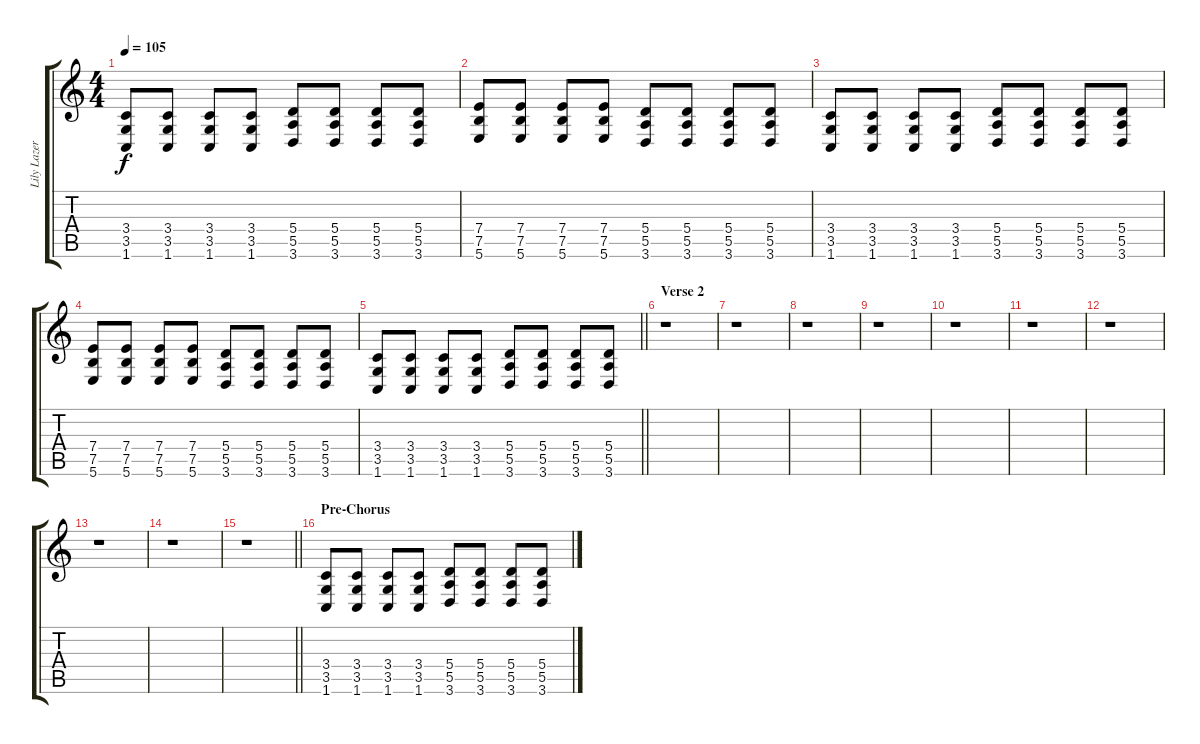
\track ("Lily Lazer (Guitar)" "Lily Lazer") {instrument distortionguitar}
\staff {score tabs}
\tuning (B3 Gb3 D3 A2 E2 B1) {hide}
\ts (4 4)
\tempo 105
\clef g2
\ks c
(3.4 3.5 1.6).8{dy f} (3.4 3.5 1.6).8 (3.4 3.5 1.6).8 (3.4 3.5 1.6).8 (5.4 5.5 3.6).8 (5.4 5.5 3.6).8 (5.4 5.5 3.6).8 (5.4 5.5 3.6).8 |
(7.4 7.5 5.6).8 (7.4 7.5 5.6).8 (7.4 7.5 5.6).8 (7.4 7.5 5.6).8 (5.4 5.5 3.6).8 (5.4 5.5 3.6).8 (5.4 5.5 3.6).8 (5.4 5.5 3.6).8 |
(3.4 3.5 1.6).8 (3.4 3.5 1.6).8 (3.4 3.5 1.6).8 (3.4 3.5 1.6).8 (5.4 5.5 3.6).8 (5.4 5.5 3.6).8 (5.4 5.5 3.6).8 (5.4 5.5 3.6).8 |
(7.4 7.5 5.6).8 (7.4 7.5 5.6).8 (7.4 7.5 5.6).8 (7.4 7.5 5.6).8 (5.4 5.5 3.6).8 (5.4 5.5 3.6).8 (5.4 5.5 3.6).8 (5.4 5.5 3.6).8 |
\barLineRight lightlight
(3.4 3.5 1.6).8 (3.4 3.5 1.6).8 (3.4 3.5 1.6).8 (3.4 3.5 1.6).8 (5.4 5.5 3.6).8 (5.4 5.5 3.6).8 (5.4 5.5 3.6).8 (5.4 5.5 3.6).8 |
\section ("" "Verse 2")
r.1 |
r.1 |
r.1 |
r.1 |
r.1 |
r.1 |
r.1 |
r.1 |
r.1 |
\barLineRight lightlight
r.1 |
\section ("" "Pre-Chorus")
(3.4 3.5 1.6).8 (3.4 3.5 1.6).8 (3.4 3.5 1.6).8 (3.4 3.5 1.6).8 (5.4 5.5 3.6).8 (5.4 5.5 3.6).8 (5.4 5.5 3.6).8 (5.4 5.5 3.6).8
